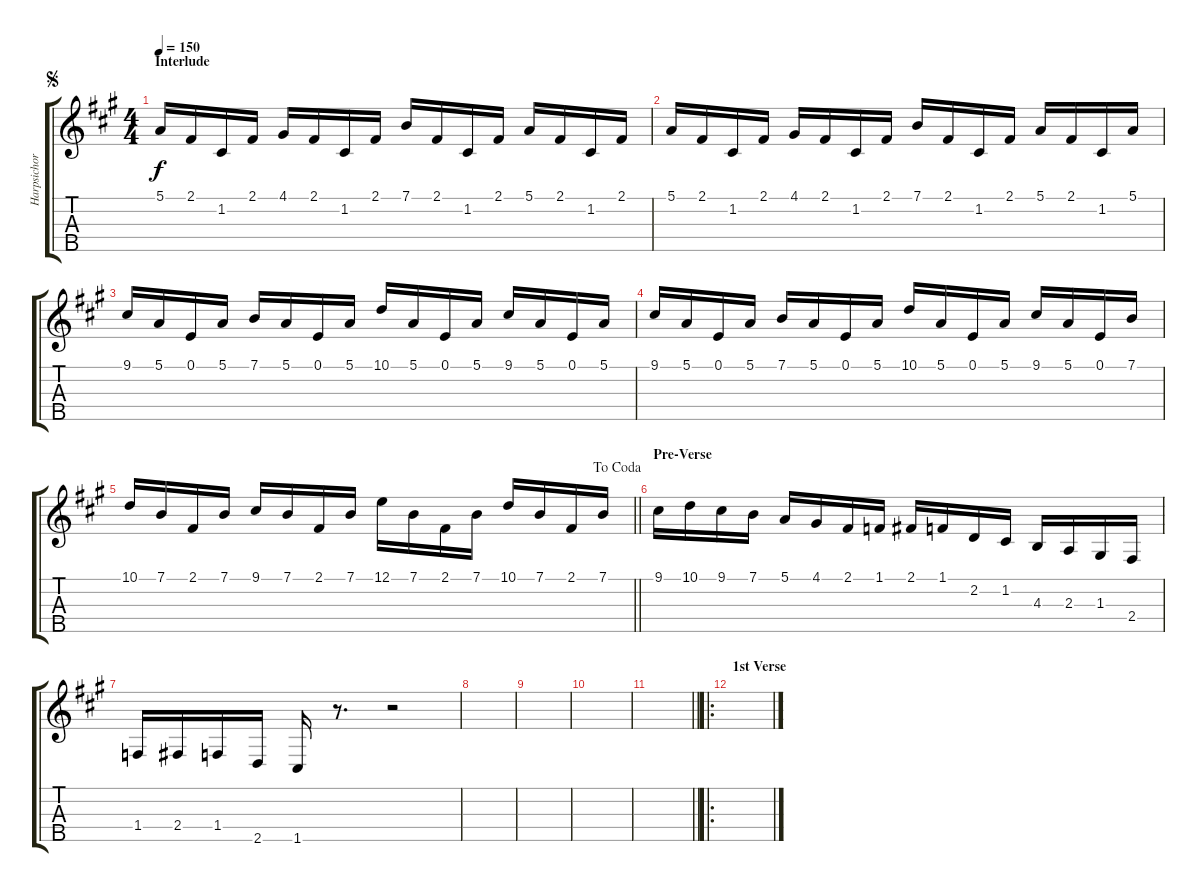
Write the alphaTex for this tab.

\track ("Harpsichord Treble" "Harpsichor") {instrument harpsichord}
\staff {score tabs}
\tuning (E4 C4 G3 E3 C3) {hide}
\ts (4 4)
\section ("" "Interlude")
\jump segno
\tempo 150
\clef g2
\ks f#minor
5.1.16{dy f} 2.1.16 1.2.16 2.1.16 4.1.16 2.1.16 1.2.16 2.1.16 7.1.16 2.1.16 1.2.16 2.1.16 5.1.16 2.1.16 1.2.16 2.1.16 |
5.1.16 2.1.16 1.2.16 2.1.16 4.1.16 2.1.16 1.2.16 2.1.16 7.1.16 2.1.16 1.2.16 2.1.16 5.1.16 2.1.16 1.2.16 5.1.16 |
9.1.16 5.1.16 0.1.16 5.1.16 7.1.16 5.1.16 0.1.16 5.1.16 10.1.16 5.1.16 0.1.16 5.1.16 9.1.16 5.1.16 0.1.16 5.1.16 |
9.1.16 5.1.16 0.1.16 5.1.16 7.1.16 5.1.16 0.1.16 5.1.16 10.1.16 5.1.16 0.1.16 5.1.16 9.1.16 5.1.16 0.1.16 7.1.16 |
\jump dacoda
\barLineRight lightlight
10.1.16 7.1.16 2.1.16 7.1.16 9.1.16 7.1.16 2.1.16 7.1.16 12.1.16 7.1.16 2.1.16 7.1.16 10.1.16 7.1.16 2.1.16 7.1.16 |
\section ("" "Pre-Verse")
9.1.16 10.1.16 9.1.16 7.1.16 5.1.16 4.1.16 2.1.16 1.1.16 2.1.16 1.1.16 2.2.16 1.2.16 4.3.16 2.3.16 1.3.16 2.4.16 |
1.4.16 2.4.16 1.4.16 2.5.16 1.5.16 r.8{d} r.2 |
|
|
|
\barLineRight lightlight
|
\ro
\section ("" "1st Verse")
